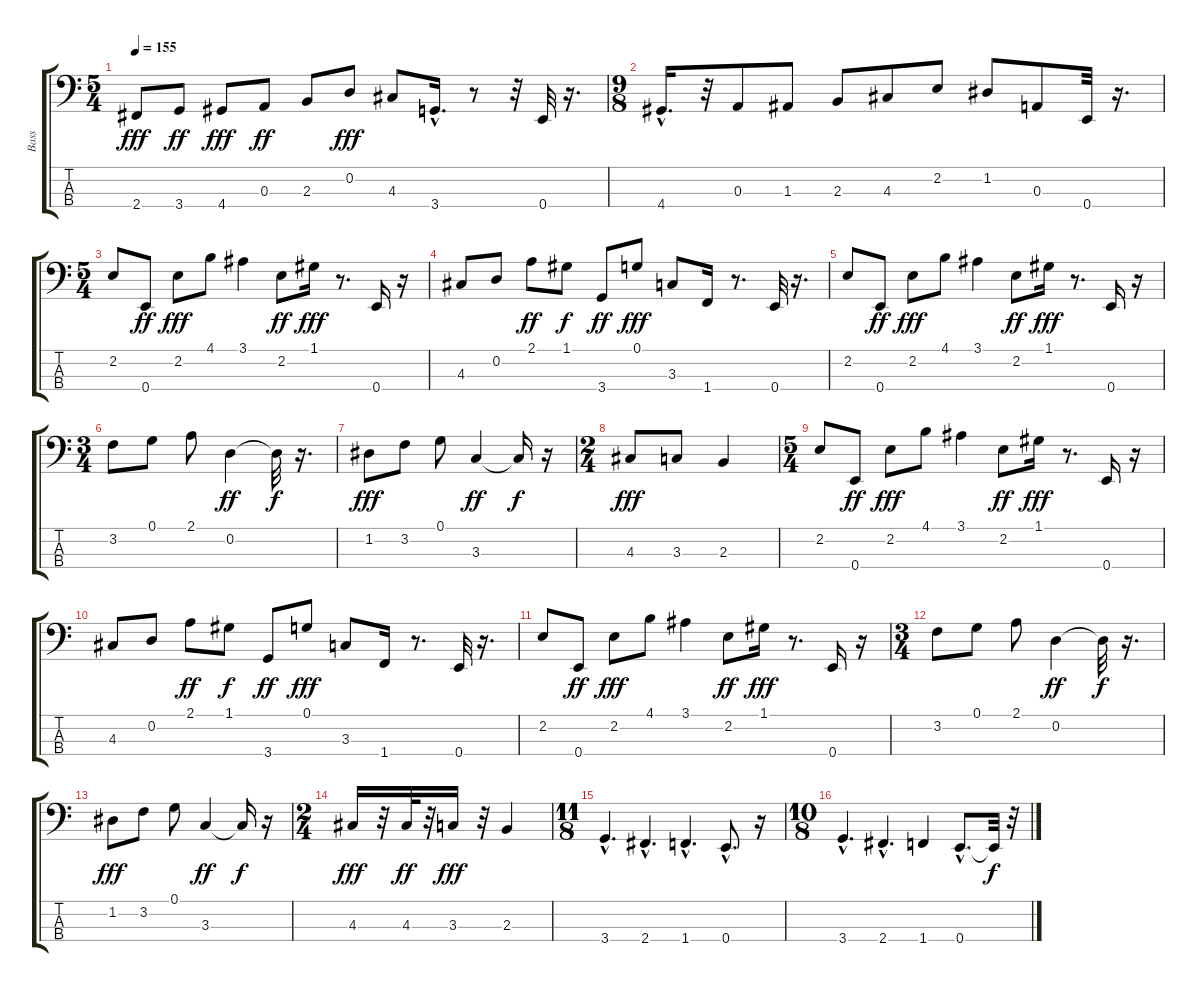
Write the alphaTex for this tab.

\track ("Bass                " "Bass      ") {instrument fretlessbass}
\staff {score tabs}
\tuning (G2 D2 A1 E1) {hide}
\ts (5 4)
\tempo 155
\clef f4
\ks c
2.4.8{dy fff} 3.4.8{dy ff} 4.4.8{dy fff} 0.3.8{dy ff} 2.3.8 0.2.8{dy fff} 4.3.8 3.4{hac}.16{d} r.8 r.32 0.4.32 r.16{d} |
\ts (9 8)
4.4{hac}.16{d} r.32 0.3.8 1.3.8 2.3.8 4.3.8 2.2.8 1.2.8 0.3.8 0.4.32 r.16{d} |
\ts (5 4)
2.2.8 0.4.8{dy ff} 2.2.8{dy fff} 4.1.8 3.1.4 2.2.8{dy ff} 1.1.16{dy fff} r.8{d} 0.4.16 r.16 |
4.3.8 0.2.8 2.1.8{dy ff} 1.1.8{dy f} 3.4.8{dy ff} 0.1.8{dy fff} 3.3.8 1.4.16 r.8{d} 0.4.32 r.16{d} |
2.2.8 0.4.8{dy ff} 2.2.8{dy fff} 4.1.8 3.1.4 2.2.8{dy ff} 1.1.16{dy fff} r.8{d} 0.4.16 r.16 |
\ts (3 4)
3.2.8 0.1.8 2.1.8 0.2.4{dy ff} 0.2{t}.32{dy f} r.16{d} |
1.2.8{dy fff} 3.2.8 0.1.8 3.3.4{dy ff} 3.3{t}.16{dy f} r.16 |
\ts (2 4)
4.3.8{dy fff} 3.3.8 2.3.4 |
\ts (5 4)
2.2.8 0.4.8{dy ff} 2.2.8{dy fff} 4.1.8 3.1.4 2.2.8{dy ff} 1.1.16{dy fff} r.8{d} 0.4.16 r.16 |
4.3.8 0.2.8 2.1.8{dy ff} 1.1.8{dy f} 3.4.8{dy ff} 0.1.8{dy fff} 3.3.8 1.4.16 r.8{d} 0.4.32 r.16{d} |
2.2.8 0.4.8{dy ff} 2.2.8{dy fff} 4.1.8 3.1.4 2.2.8{dy ff} 1.1.16{dy fff} r.8{d} 0.4.16 r.16 |
\ts (3 4)
3.2.8 0.1.8 2.1.8 0.2.4{dy ff} 0.2{t}.32{dy f} r.16{d} |
1.2.8{dy fff} 3.2.8 0.1.8 3.3.4{dy ff} 3.3{t}.16{dy f} r.16 |
\ts (2 4)
4.3.16{dy fff} r.32 4.3.32{dy ff} r.32 3.3.16{dy fff} r.32 2.3.4 |
\ts (11 8)
3.4{hac}.4{d} 2.4{hac}.4{d} 1.4{hac}.4{d} 0.4{hac}.8{d} r.16 |
\ts (10 8)
3.4{hac}.4{d} 2.4{hac}.4{d} 1.4.4 0.4{hac}.8{d} 0.4{t}.32{dy f} r.32
